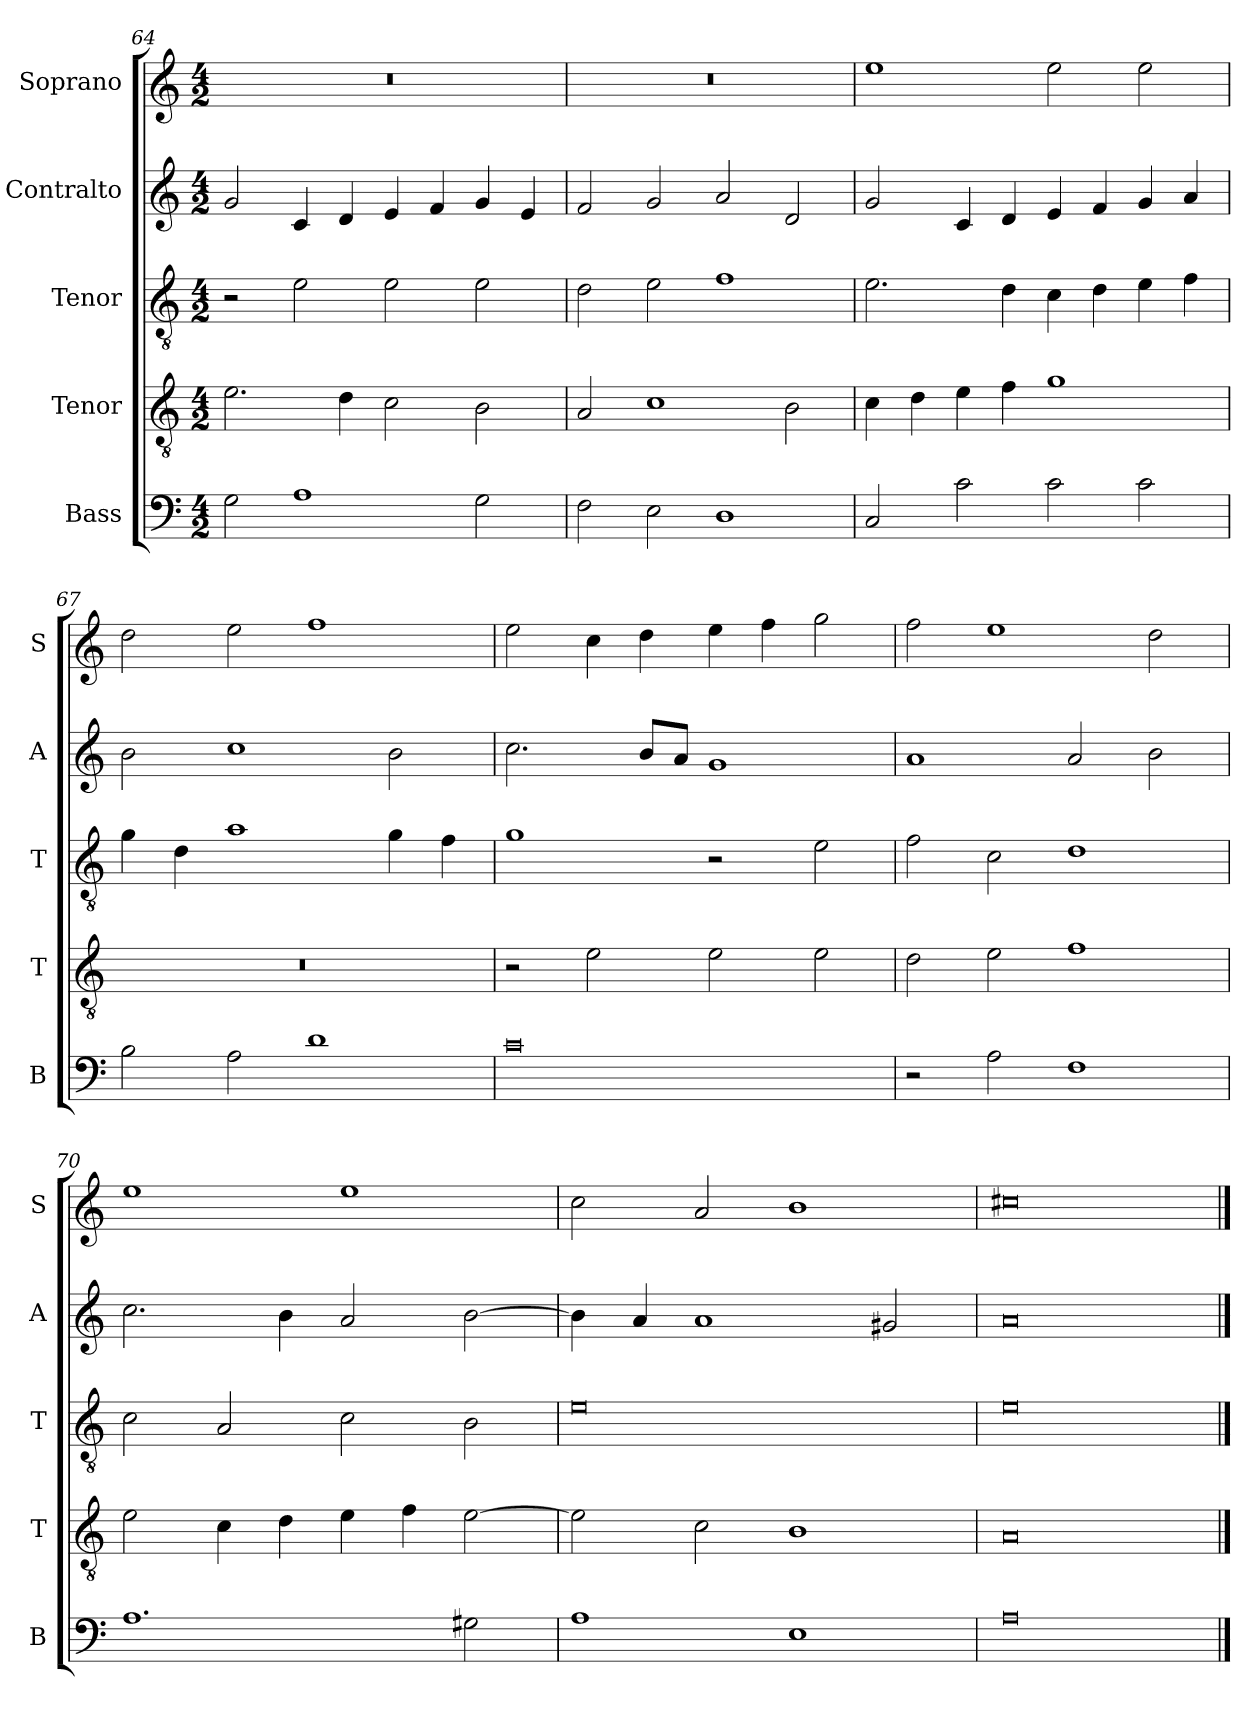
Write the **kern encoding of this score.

**kern	**kern	**kern	**kern	**kern
*part5	*part4	*part3	*part2	*part1
*staff5	*staff4	*staff3	*staff2	*staff1
*I"Bass	*I"Tenor	*I"Tenor	*I"Contralto	*I"Soprano
*I'B	*I'T	*I'T	*I'A	*I'S
*clefF4	*clefGv2	*clefGv2	*clefG2	*clefG2
*k[]	*k[]	*k[]	*k[]	*k[]
*A:aeo	*A:aeo	*A:aeo	*A:aeo	*A:aeo
*M4/2	*M4/2	*M4/2	*M4/2	*M4/2
=64	=64	=64	=64	=64
2G	2.e	2r	2g	0r
1A	.	2e	4c	.
.	4d	.	4d	.
.	2c	2e	4e	.
.	.	.	4f	.
2G	2B	2e	4g	.
.	.	.	4e	.
=65	=65	=65	=65	=65
2F	2A	2d	2f	0r
2E	1c	2e	2g	.
1D	.	1f	2a	.
.	2B	.	2d	.
=66	=66	=66	=66	=66
2C	4c	2.e	2g	1ee
.	4d	.	.	.
2c	4e	.	4c	.
.	4f	4d	4d	.
2c	1g	4c	4e	2ee
.	.	4d	4f	.
2c	.	4e	4g	2ee
.	.	4f	4a	.
=67	=67	=67	=67	=67
2B	0r	4g	2b	2dd
.	.	4d	.	.
2A	.	1a	1cc	2ee
1d	.	.	.	1ff
.	.	4g	2b	.
.	.	4f	.	.
=68	=68	=68	=68	=68
0c	2r	1g	2.cc	2ee
.	2e	.	.	4cc
.	.	.	8b/L	4dd
.	.	.	8a/J	.
.	2e	2r	1g	4ee
.	.	.	.	4ff
.	2e	2e	.	2gg
=69	=69	=69	=69	=69
2r	2d	2f	1a	2ff
2A	2e	2c	.	1ee
1F	1f	1d	2a	.
.	.	.	2b	2dd
=70	=70	=70	=70	=70
1.A	2e	2c	2.cc	1ee
.	4c	2A	.	.
.	4d	.	4b	.
.	4e	2c	2a	1ee
.	4f	.	.	.
2G#X	[2e	2B	[2b	.
=71	=71	=71	=71	=71
1A	2e]	0e	4b]	2cc
.	.	.	4a	.
.	2c	.	1a	2a
1E	1B	.	.	1b
.	.	.	2g#X	.
=72	=72	=72	=72	=72
0A	0A	0e	0a	0cc#X
==	==	==	==	==
*-	*-	*-	*-	*-
